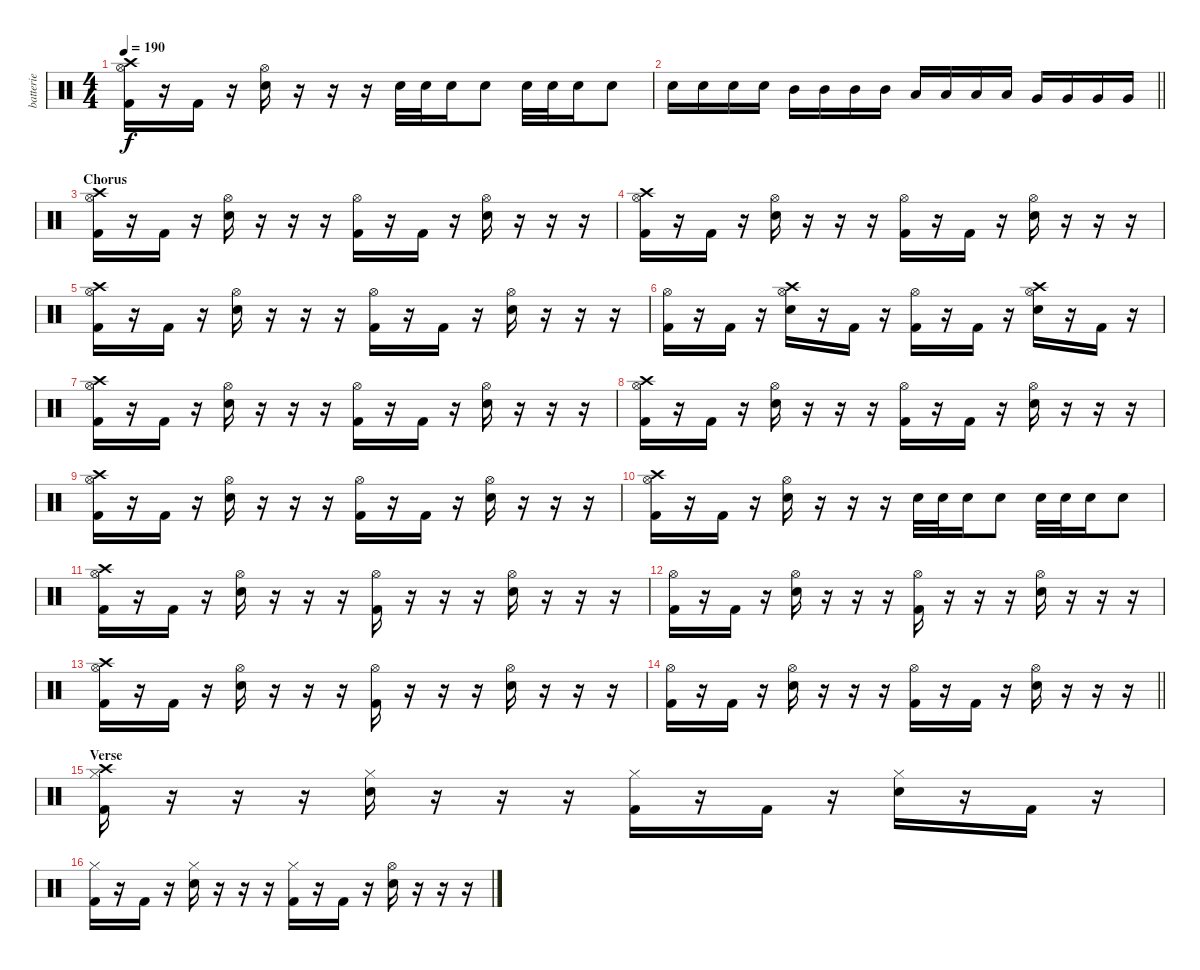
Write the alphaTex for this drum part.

\track ("batterie" "batterie") {instrument percussion}
\staff {score}
\articulation defaults
\ts (4 4)
\tempo 190
\clef neutral
\ks c
("Hi-Hat (open)" "Kick (hit) 2" "Crash high (hit)").16{dy f} r.16 "Kick (hit) 2".16 r.16 ("Hi-Hat (open)" "Snare (hit) 2").16 r.16 r.16 r.16 "Snare (hit) 2".32 "Snare (hit) 2".32 "Snare (hit) 2".16 "Snare (hit) 2".8 "Snare (hit) 2".32 "Snare (hit) 2".32 "Snare (hit) 2".16 "Snare (hit) 2".8 |
\barLineRight lightlight "Snare (hit) 2".16 "Snare (hit) 2".16 "Snare (hit) 2".16 "Snare (hit) 2".16 "Mid Tom (hit)".16 "Mid Tom (hit)".16 "Mid Tom (hit)".16 "Mid Tom (hit)".16 "Low Tom (hit)".16 "Low Tom (hit)".16 "Low Tom (hit)".16 "Low Tom (hit)".16 "Very Low Tom (hit)".16 "Very Low Tom (hit)".16 "Very Low Tom (hit)".16 "Very Low Tom (hit)".16
|
\section ("" "Chorus")
("Hi-Hat (open)" "Kick (hit) 2" "Crash high (hit)").16 r.16 "Kick (hit) 2".16 r.16 ("Hi-Hat (open)" "Snare (hit) 2").16 r.16 r.16 r.16 ("Hi-Hat (open)" "Kick (hit) 2").16 r.16 "Kick (hit) 2".16 r.16 ("Hi-Hat (open)" "Snare (hit) 2").16 r.16 r.16 r.16 |
("Hi-Hat (open)" "Kick (hit) 2" "Crash high (hit)").16 r.16 "Kick (hit) 2".16 r.16 ("Hi-Hat (open)" "Snare (hit) 2").16 r.16 r.16 r.16 ("Hi-Hat (open)" "Kick (hit) 2").16 r.16 "Kick (hit) 2".16 r.16 ("Hi-Hat (open)" "Snare (hit) 2").16 r.16 r.16 r.16 |
("Hi-Hat (open)" "Kick (hit) 2" "Crash high (hit)").16 r.16 "Kick (hit) 2".16 r.16 ("Hi-Hat (open)" "Snare (hit) 2").16 r.16 r.16 r.16 ("Hi-Hat (open)" "Kick (hit) 2").16 r.16 "Kick (hit) 2".16 r.16 ("Hi-Hat (open)" "Snare (hit) 2").16 r.16 r.16 r.16 |
("Hi-Hat (open)" "Kick (hit) 2").16 r.16 "Kick (hit) 2".16 r.16 ("Hi-Hat (open)" "Snare (hit) 2" "Crash high (hit)").16 r.16 "Kick (hit) 2".16 r.16 ("Hi-Hat (open)" "Kick (hit) 2").16 r.16 "Kick (hit) 2".16 r.16 ("Hi-Hat (open)" "Snare (hit) 2" "Crash high (hit)").16 r.16 "Kick (hit) 2".16 r.16 |
("Hi-Hat (open)" "Kick (hit) 2" "Crash high (hit)").16 r.16 "Kick (hit) 2".16 r.16 ("Hi-Hat (open)" "Snare (hit) 2").16 r.16 r.16 r.16 ("Hi-Hat (open)" "Kick (hit) 2").16 r.16 "Kick (hit) 2".16 r.16 ("Hi-Hat (open)" "Snare (hit) 2").16 r.16 r.16 r.16 |
("Hi-Hat (open)" "Kick (hit) 2" "Crash high (hit)").16 r.16 "Kick (hit) 2".16 r.16 ("Hi-Hat (open)" "Snare (hit) 2").16 r.16 r.16 r.16 ("Hi-Hat (open)" "Kick (hit) 2").16 r.16 "Kick (hit) 2".16 r.16 ("Hi-Hat (open)" "Snare (hit) 2").16 r.16 r.16 r.16 |
("Hi-Hat (open)" "Kick (hit) 2" "Crash high (hit)").16 r.16 "Kick (hit) 2".16 r.16 ("Hi-Hat (open)" "Snare (hit) 2").16 r.16 r.16 r.16 ("Hi-Hat (open)" "Kick (hit) 2").16 r.16 "Kick (hit) 2".16 r.16 ("Hi-Hat (open)" "Snare (hit) 2").16 r.16 r.16 r.16 |
("Hi-Hat (open)" "Kick (hit) 2" "Crash high (hit)").16 r.16 "Kick (hit) 2".16 r.16 ("Hi-Hat (open)" "Snare (hit) 2").16 r.16 r.16 r.16 "Snare (hit) 2".32 "Snare (hit) 2".32 "Snare (hit) 2".16 "Snare (hit) 2".8 "Snare (hit) 2".32 "Snare (hit) 2".32 "Snare (hit) 2".16 "Snare (hit) 2".8 |
("Hi-Hat (open)" "Kick (hit) 2" "Crash high (hit)").16 r.16 "Kick (hit) 2".16 r.16 ("Hi-Hat (open)" "Snare (hit) 2").16 r.16 r.16 r.16 ("Hi-Hat (open)" "Kick (hit) 2").16 r.16 r.16 r.16 ("Hi-Hat (open)" "Snare (hit) 2").16 r.16 r.16 r.16 |
("Hi-Hat (open)" "Kick (hit) 2").16 r.16 "Kick (hit) 2".16 r.16 ("Hi-Hat (open)" "Snare (hit) 2").16 r.16 r.16 r.16 ("Hi-Hat (open)" "Kick (hit) 2").16 r.16 r.16 r.16 ("Hi-Hat (open)" "Snare (hit) 2").16 r.16 r.16 r.16 |
("Hi-Hat (open)" "Kick (hit) 2" "Crash high (hit)").16 r.16 "Kick (hit) 2".16 r.16 ("Hi-Hat (open)" "Snare (hit) 2").16 r.16 r.16 r.16 ("Hi-Hat (open)" "Kick (hit) 2").16 r.16 r.16 r.16 ("Hi-Hat (open)" "Snare (hit) 2").16 r.16 r.16 r.16 |
\barLineRight lightlight
("Hi-Hat (open)" "Kick (hit) 2").16 r.16 "Kick (hit) 2".16 r.16 ("Hi-Hat (open)" "Snare (hit) 2").16 r.16 r.16 r.16 ("Hi-Hat (open)" "Kick (hit) 2").16 r.16 "Kick (hit) 2".16 r.16 ("Hi-Hat (open)" "Snare (hit) 2").16 r.16 r.16 r.16 |
\section ("" "Verse")
("Hi-Hat (closed)" "Kick (hit) 2" "Crash high (hit)").16 r.16 r.16 r.16 ("Hi-Hat (closed)" "Snare (hit) 2").16 r.16 r.16 r.16 ("Hi-Hat (closed)" "Kick (hit) 2").16 r.16 "Kick (hit) 2".16 r.16 ("Hi-Hat (closed)" "Snare (hit) 2").16 r.16 "Kick (hit) 2".16 r.16 |
("Hi-Hat (closed)" "Kick (hit) 2").16 r.16 "Kick (hit) 2".16 r.16 ("Hi-Hat (closed)" "Snare (hit) 2").16 r.16 r.16 r.16 ("Hi-Hat (closed)" "Kick (hit) 2").16 r.16 "Kick (hit) 2".16 r.16 ("Hi-Hat (open)" "Snare (hit) 2").16 r.16 r.16 r.16
